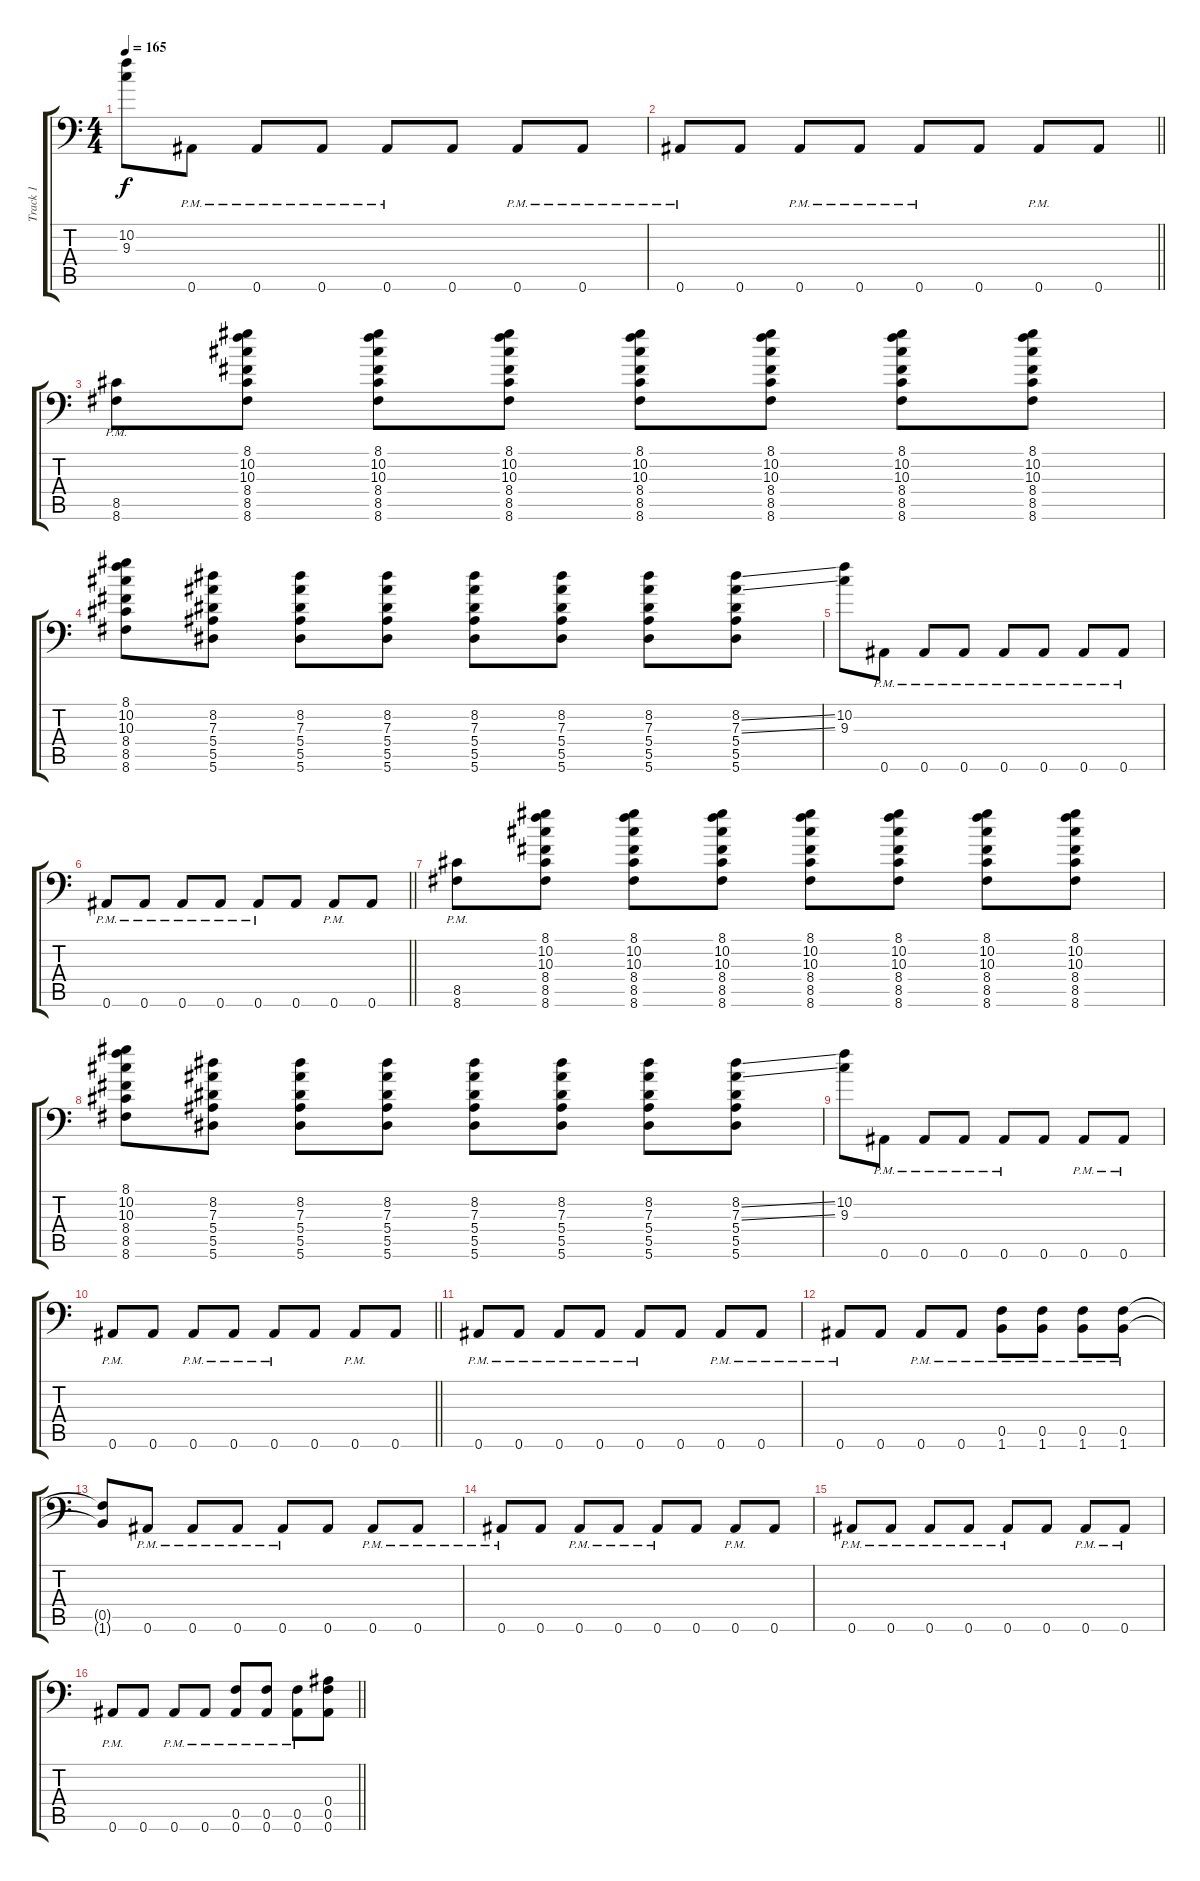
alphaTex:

\track ("Track 1" "Track 1") {instrument distortionguitar}
\staff {score tabs}
\tuning (C4 G3 Eb3 Bb2 F2 Bb1) {hide}
\ts (4 4)
\tempo 165
\clef f4
\ks c
(10.2 9.3).8{dy f} 0.6{pm}.8 0.6{pm}.8 0.6{pm}.8 0.6{pm}.8 0.6.8 0.6{pm}.8 0.6{pm}.8 |
\barLineRight lightlight
0.6{pm}.8 0.6.8 0.6{pm}.8 0.6{pm}.8 0.6{pm}.8 0.6.8 0.6{pm}.8 0.6.8 |
(8.5{pm} 8.6{pm}).8 (8.1 10.2 10.3 8.4 8.5 8.6).8 (8.1 10.2 10.3 8.4 8.5 8.6).8 (8.1 10.2 10.3 8.4 8.5 8.6).8 (8.1 10.2 10.3 8.4 8.5 8.6).8 (8.1 10.2 10.3 8.4 8.5 8.6).8 (8.1 10.2 10.3 8.4 8.5 8.6).8 (8.1 10.2 10.3 8.4 8.5 8.6).8 |
(8.1 10.2 10.3 8.4 8.5 8.6).8 (8.2 7.3 5.4 5.5 5.6).8 (8.2 7.3 5.4 5.5 5.6).8 (8.2 7.3 5.4 5.5 5.6).8 (8.2 7.3 5.4 5.5 5.6).8 (8.2 7.3 5.4 5.5 5.6).8 (8.2 7.3 5.4 5.5 5.6).8 (8.2{ss} 7.3{ss} 5.4 5.5 5.6).8 |
(10.2 9.3).8 0.6{pm}.8 0.6{pm}.8 0.6{pm}.8 0.6{pm}.8 0.6{pm}.8 0.6{pm}.8 0.6{pm}.8 |
\barLineRight lightlight
0.6{pm}.8 0.6{pm}.8 0.6{pm}.8 0.6{pm}.8 0.6{pm}.8 0.6.8 0.6{pm}.8 0.6.8 |
(8.5{pm} 8.6{pm}).8 (8.1 10.2 10.3 8.4 8.5 8.6).8 (8.1 10.2 10.3 8.4 8.5 8.6).8 (8.1 10.2 10.3 8.4 8.5 8.6).8 (8.1 10.2 10.3 8.4 8.5 8.6).8 (8.1 10.2 10.3 8.4 8.5 8.6).8 (8.1 10.2 10.3 8.4 8.5 8.6).8 (8.1 10.2 10.3 8.4 8.5 8.6).8 |
(8.1 10.2 10.3 8.4 8.5 8.6).8 (8.2 7.3 5.4 5.5 5.6).8 (8.2 7.3 5.4 5.5 5.6).8 (8.2 7.3 5.4 5.5 5.6).8 (8.2 7.3 5.4 5.5 5.6).8 (8.2 7.3 5.4 5.5 5.6).8 (8.2 7.3 5.4 5.5 5.6).8 (8.2{ss} 7.3{ss} 5.4 5.5 5.6).8 |
(10.2 9.3).8 0.6{pm}.8 0.6{pm}.8 0.6{pm}.8 0.6{pm}.8 0.6.8 0.6{pm}.8 0.6{pm}.8 |
\barLineRight lightlight
0.6{pm}.8 0.6.8 0.6{pm}.8 0.6{pm}.8 0.6{pm}.8 0.6.8 0.6{pm}.8 0.6.8 |
\section ("" "")
0.6{pm}.8 0.6{pm}.8 0.6{pm}.8 0.6{pm}.8 0.6{pm}.8 0.6.8 0.6{pm}.8 0.6{pm}.8 |
0.6{pm}.8 0.6.8 0.6{pm}.8 0.6{pm}.8 (0.5{pm} 1.6{pm}).8 (0.5{pm} 1.6{pm}).8 (0.5{pm} 1.6{pm}).8 (0.5{pm} 1.6{pm}).8 |
(0.5{t} 1.6{t}).8 0.6{pm}.8 0.6{pm}.8 0.6{pm}.8 0.6{pm}.8 0.6.8 0.6{pm}.8 0.6{pm}.8 |
0.6{pm}.8 0.6.8 0.6{pm}.8 0.6{pm}.8 0.6{pm}.8 0.6.8 0.6{pm}.8 0.6.8 |
0.6{pm}.8 0.6{pm}.8 0.6{pm}.8 0.6{pm}.8 0.6{pm}.8 0.6.8 0.6{pm}.8 0.6{pm}.8 |
\barLineRight lightlight
0.6{pm}.8 0.6.8 0.6{pm}.8 0.6{pm}.8 (0.5{pm} 0.6{pm}).8 (0.5{pm} 0.6{pm}).8 (0.5{pm} 0.6{pm}).8 (0.4 0.5 0.6).8
